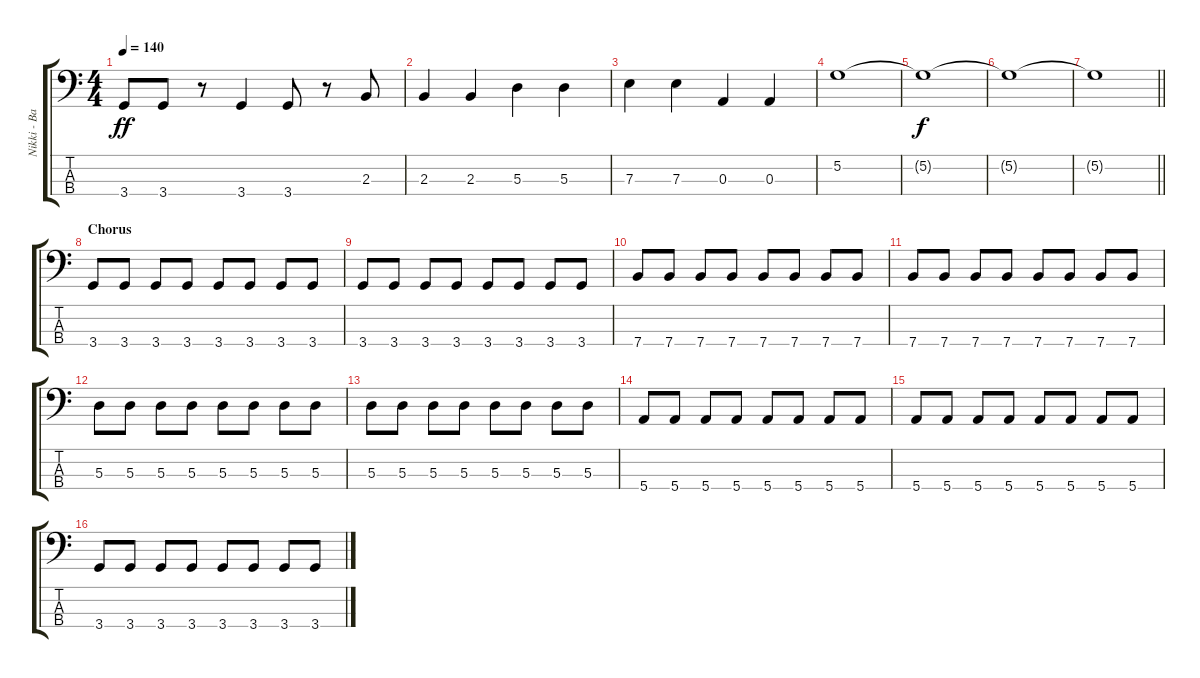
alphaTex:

\track ("Nikki - Bass" "Nikki - Ba") {instrument electricbasspick}
\staff {score tabs}
\tuning (G2 D2 A1 E1) {hide}
\ts (4 4)
\tempo 140
\clef f4
\ks c
3.4.8{dy ff} 3.4.8 r.8 3.4.4 3.4.8 r.8 2.3.8 |
2.3.4 2.3.4 5.3.4 5.3.4 |
7.3.4 7.3.4 0.3.4 0.3.4 |
5.2.1 |
5.2{t}.1{dy f} |
5.2{t}.1 |
\barLineRight lightlight
5.2{t}.1 |
\section ("" "Chorus")
3.4.8 3.4.8 3.4.8 3.4.8 3.4.8 3.4.8 3.4.8 3.4.8 |
3.4.8 3.4.8 3.4.8 3.4.8 3.4.8 3.4.8 3.4.8 3.4.8 |
7.4.8 7.4.8 7.4.8 7.4.8 7.4.8 7.4.8 7.4.8 7.4.8 |
7.4.8 7.4.8 7.4.8 7.4.8 7.4.8 7.4.8 7.4.8 7.4.8 |
5.3.8 5.3.8 5.3.8 5.3.8 5.3.8 5.3.8 5.3.8 5.3.8 |
5.3.8 5.3.8 5.3.8 5.3.8 5.3.8 5.3.8 5.3.8 5.3.8 |
5.4.8 5.4.8 5.4.8 5.4.8 5.4.8 5.4.8 5.4.8 5.4.8 |
5.4.8 5.4.8 5.4.8 5.4.8 5.4.8 5.4.8 5.4.8 5.4.8 |
3.4.8 3.4.8 3.4.8 3.4.8 3.4.8 3.4.8 3.4.8 3.4.8
